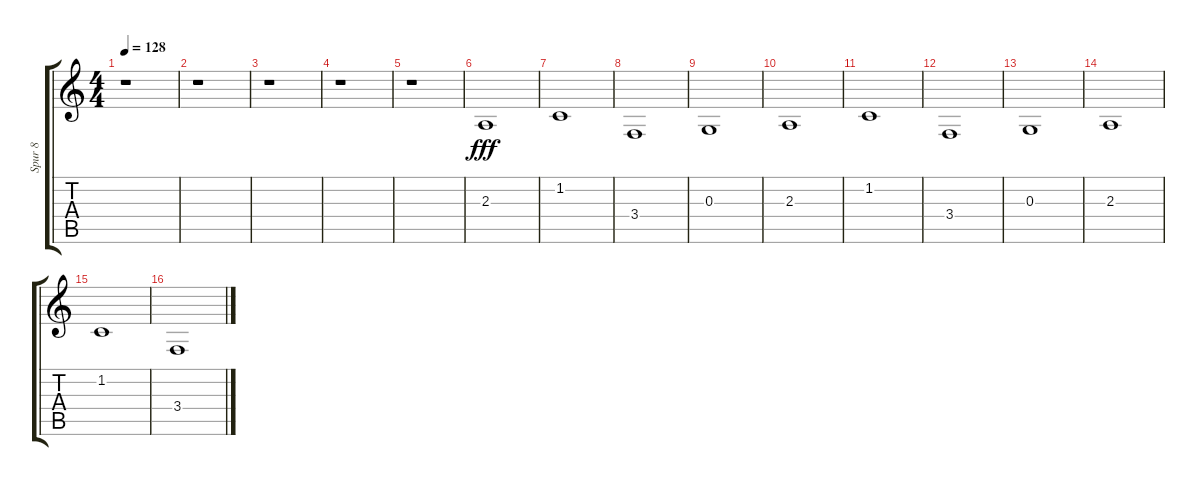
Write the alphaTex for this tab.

\track ("Spur 8" "Spur 8") {instrument stringensemble2}
\staff {score tabs}
\tuning (E4 B3 G3 D3 A2 E2) {hide}
\ts (4 4)
\tempo 128
\clef g2
\ks c
r.1{dy f} |
r.1 |
r.1 |
r.1 |
r.1 |
2.3.1{dy fff} |
1.2.1 |
3.4.1 |
0.3.1 |
2.3.1 |
1.2.1 |
3.4.1 |
0.3.1 |
2.3.1 |
1.2.1 |
3.4.1
